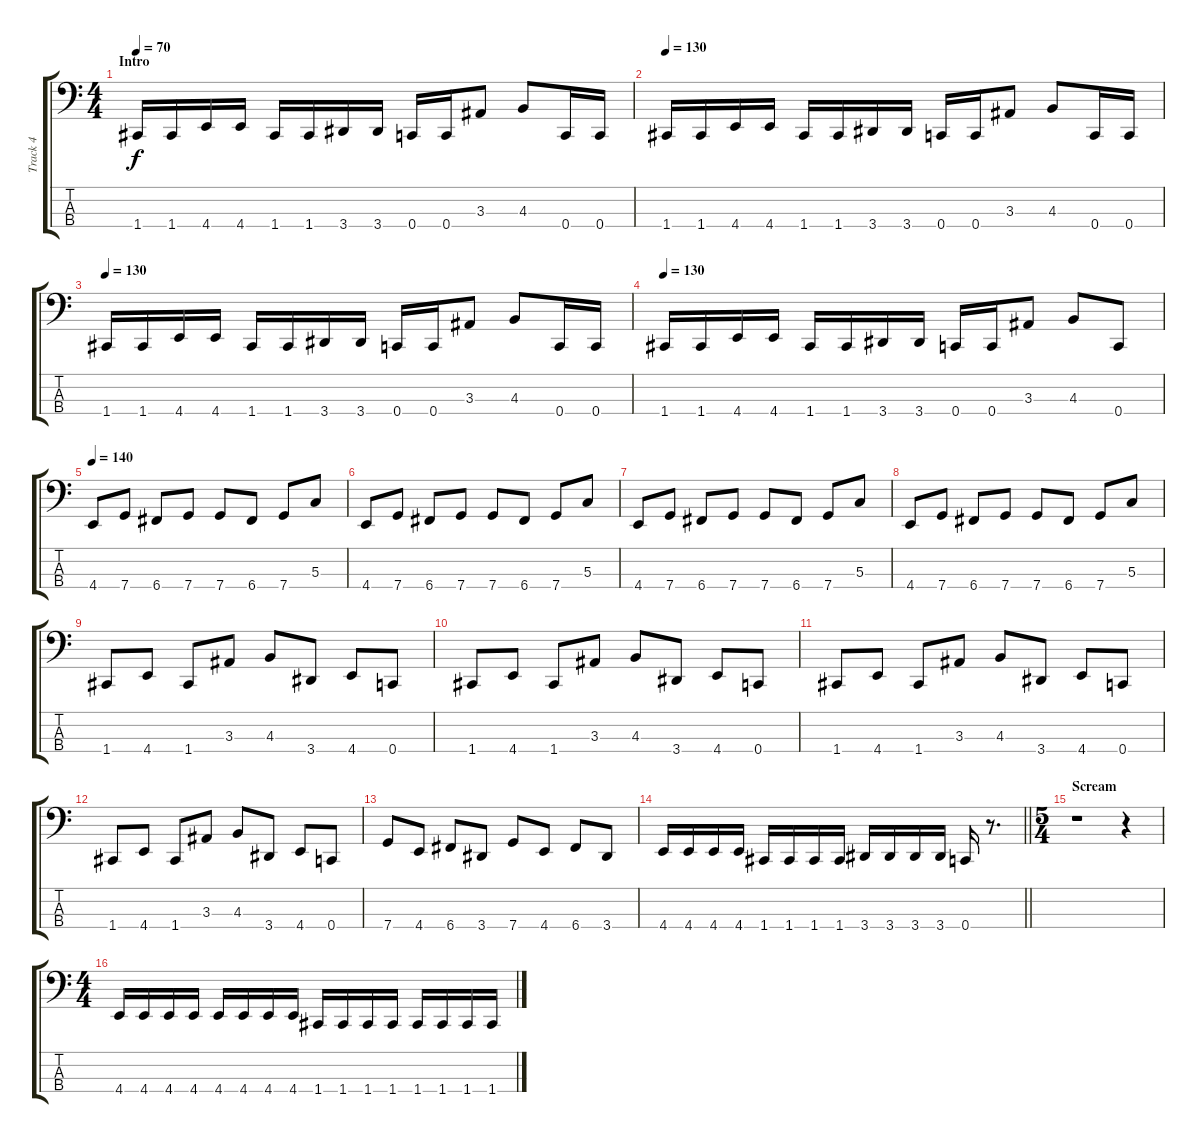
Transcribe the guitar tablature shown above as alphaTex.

\track ("Track 4" "Track 4") {instrument electricbasspick}
\staff {score tabs}
\tuning (F2 C2 G1 C1) {hide}
\ts (4 4)
\section ("" "Intro")
\tempo 70
\tempo 130
\tempo 70
\clef f4
\ks c
1.4.16{dy f instrument electricbassfinger} 1.4.16 4.4.16 4.4.16 1.4.16 1.4.16 3.4.16 3.4.16 0.4.16 0.4.16 3.3.8 4.3.8 0.4.16 0.4.16 |
\tempo 130
1.4.16 1.4.16 4.4.16 4.4.16 1.4.16 1.4.16 3.4.16 3.4.16 0.4.16 0.4.16 3.3.8 4.3.8 0.4.16 0.4.16 |
\tempo 130
1.4.16 1.4.16 4.4.16 4.4.16 1.4.16 1.4.16 3.4.16 3.4.16 0.4.16 0.4.16 3.3.8 4.3.8 0.4.16 0.4.16 |
\tempo 130
1.4.16 1.4.16 4.4.16 4.4.16 1.4.16 1.4.16 3.4.16 3.4.16 0.4.16 0.4.16 3.3.8 4.3.8 0.4.8 |
\tempo 140
4.4.8 7.4.8 6.4.8 7.4.8 7.4.8 6.4.8 7.4.8 5.3.8 |
4.4.8 7.4.8 6.4.8 7.4.8 7.4.8 6.4.8 7.4.8 5.3.8 |
4.4.8 7.4.8 6.4.8 7.4.8 7.4.8 6.4.8 7.4.8 5.3.8 |
4.4.8 7.4.8 6.4.8 7.4.8 7.4.8 6.4.8 7.4.8 5.3.8 |
1.4.8 4.4.8 1.4.8 3.3.8 4.3.8 3.4.8 4.4.8 0.4.8 |
1.4.8 4.4.8 1.4.8 3.3.8 4.3.8 3.4.8 4.4.8 0.4.8 |
1.4.8 4.4.8 1.4.8 3.3.8 4.3.8 3.4.8 4.4.8 0.4.8 |
1.4.8 4.4.8 1.4.8 3.3.8 4.3.8 3.4.8 4.4.8 0.4.8 |
7.4.8 4.4.8 6.4.8 3.4.8 7.4.8 4.4.8 6.4.8 3.4.8 |
\barLineRight lightlight
4.4.16 4.4.16 4.4.16 4.4.16 1.4.16 1.4.16 1.4.16 1.4.16 3.4.16 3.4.16 3.4.16 3.4.16 0.4.16 r.8{d} |
\ts (5 4)
\section ("" "Scream")
r.1 r.4 |
\ts (4 4)
4.4.16 4.4.16 4.4.16 4.4.16 4.4.16 4.4.16 4.4.16 4.4.16 1.4.16 1.4.16 1.4.16 1.4.16 1.4.16 1.4.16 1.4.16 1.4.16
